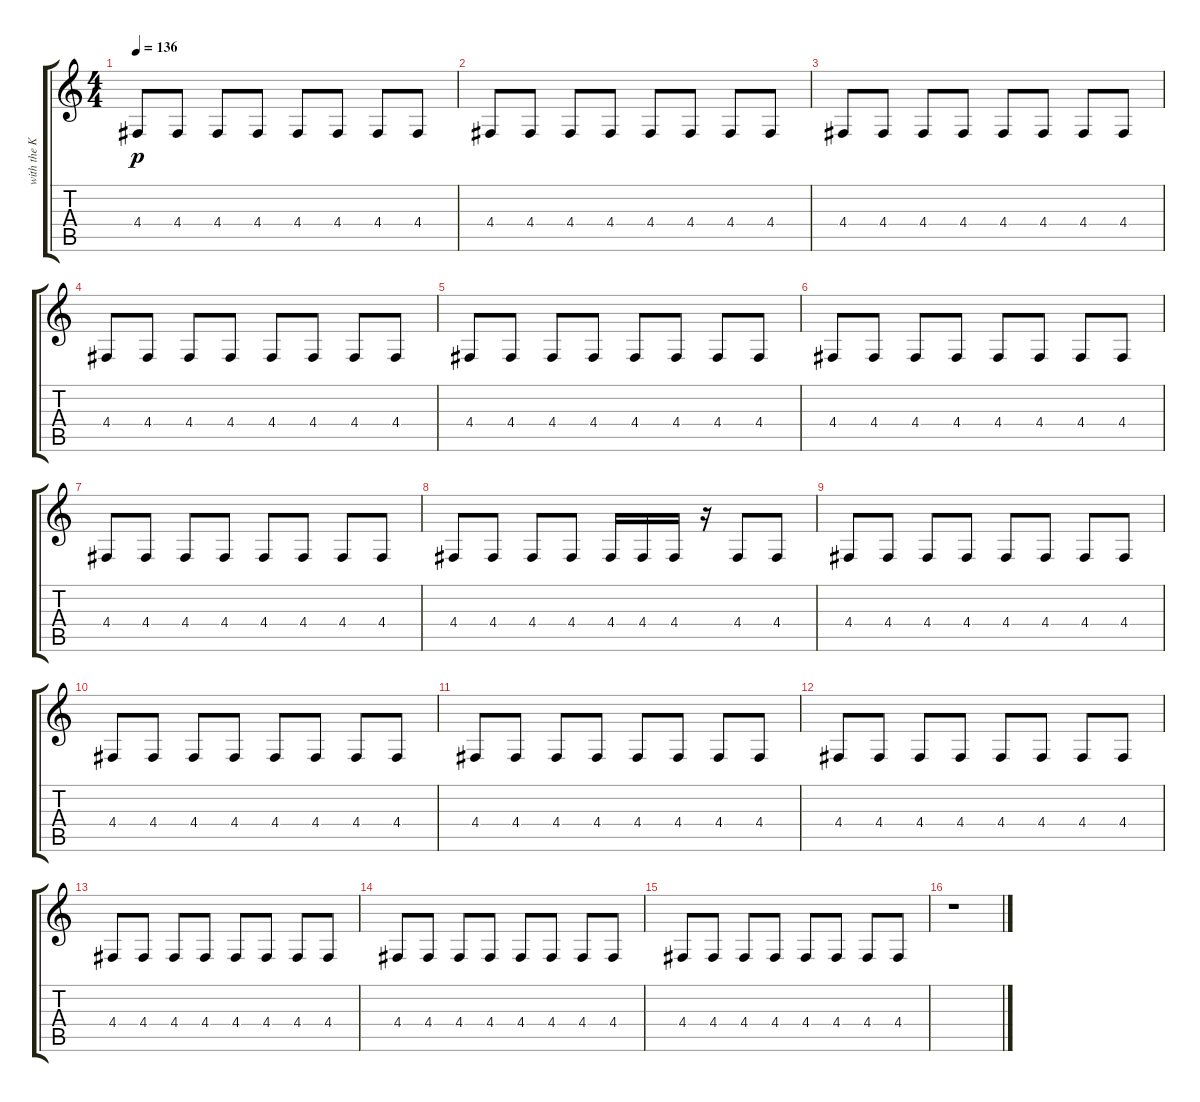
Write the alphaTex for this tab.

\track ("with the Korg Wave Upgrade Daughter Card" "with the K") {instrument seashore}
\staff {score tabs}
\tuning (E4 B3 G3 D3 A2 E2) {hide}
\ts (4 4)
\tempo 136
\clef g2
\ks c
4.4.8{dy p} 4.4.8 4.4.8 4.4.8 4.4.8 4.4.8 4.4.8 4.4.8 |
4.4.8 4.4.8 4.4.8 4.4.8 4.4.8 4.4.8 4.4.8 4.4.8 |
4.4.8 4.4.8 4.4.8 4.4.8 4.4.8 4.4.8 4.4.8 4.4.8 |
4.4.8 4.4.8 4.4.8 4.4.8 4.4.8 4.4.8 4.4.8 4.4.8 |
4.4.8 4.4.8 4.4.8 4.4.8 4.4.8 4.4.8 4.4.8 4.4.8 |
4.4.8 4.4.8 4.4.8 4.4.8 4.4.8 4.4.8 4.4.8 4.4.8 |
4.4.8 4.4.8 4.4.8 4.4.8 4.4.8 4.4.8 4.4.8 4.4.8 |
4.4.8 4.4.8 4.4.8 4.4.8 4.4.16 4.4.16 4.4.16 r.16 4.4.8 4.4.8 |
4.4.8 4.4.8 4.4.8 4.4.8 4.4.8 4.4.8 4.4.8 4.4.8 |
4.4.8 4.4.8 4.4.8 4.4.8 4.4.8 4.4.8 4.4.8 4.4.8 |
4.4.8 4.4.8 4.4.8 4.4.8 4.4.8 4.4.8 4.4.8 4.4.8 |
4.4.8 4.4.8 4.4.8 4.4.8 4.4.8 4.4.8 4.4.8 4.4.8 |
4.4.8 4.4.8 4.4.8 4.4.8 4.4.8 4.4.8 4.4.8 4.4.8 |
4.4.8 4.4.8 4.4.8 4.4.8 4.4.8 4.4.8 4.4.8 4.4.8 |
4.4.8 4.4.8 4.4.8 4.4.8 4.4.8 4.4.8 4.4.8 4.4.8 |
r.1
